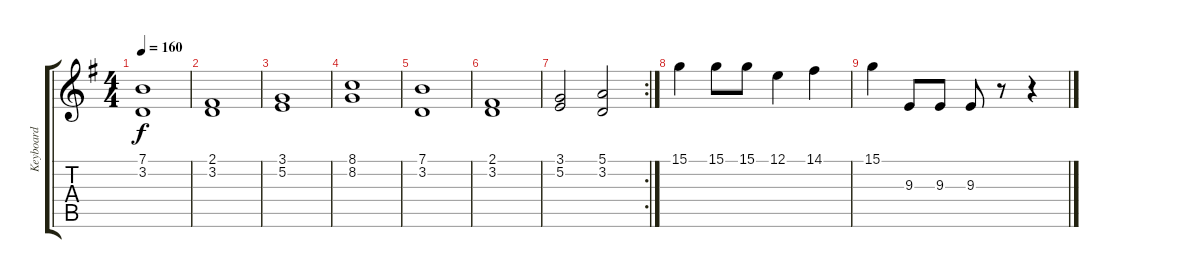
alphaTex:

\track ("Keyboard" "Keyboard") {instrument stringensemble1}
\staff {score tabs}
\tuning (E4 B3 G3 D3 A2 E2) {hide}
\ts (4 4)
\tempo 160
\clef g2
\ks eminor
(7.1 3.2).1{dy f} |
(2.1 3.2).1 |
(3.1 5.2).1 |
(8.1 8.2).1 |
(7.1 3.2).1 |
(2.1 3.2).1 |
\rc 2
(3.1 5.2).2 (5.1 3.2).2 |
15.1.4 15.1.8 15.1.8 12.1.4 14.1.4 |
15.1.4 9.3.8 9.3.8 9.3.8 r.8 r.4
